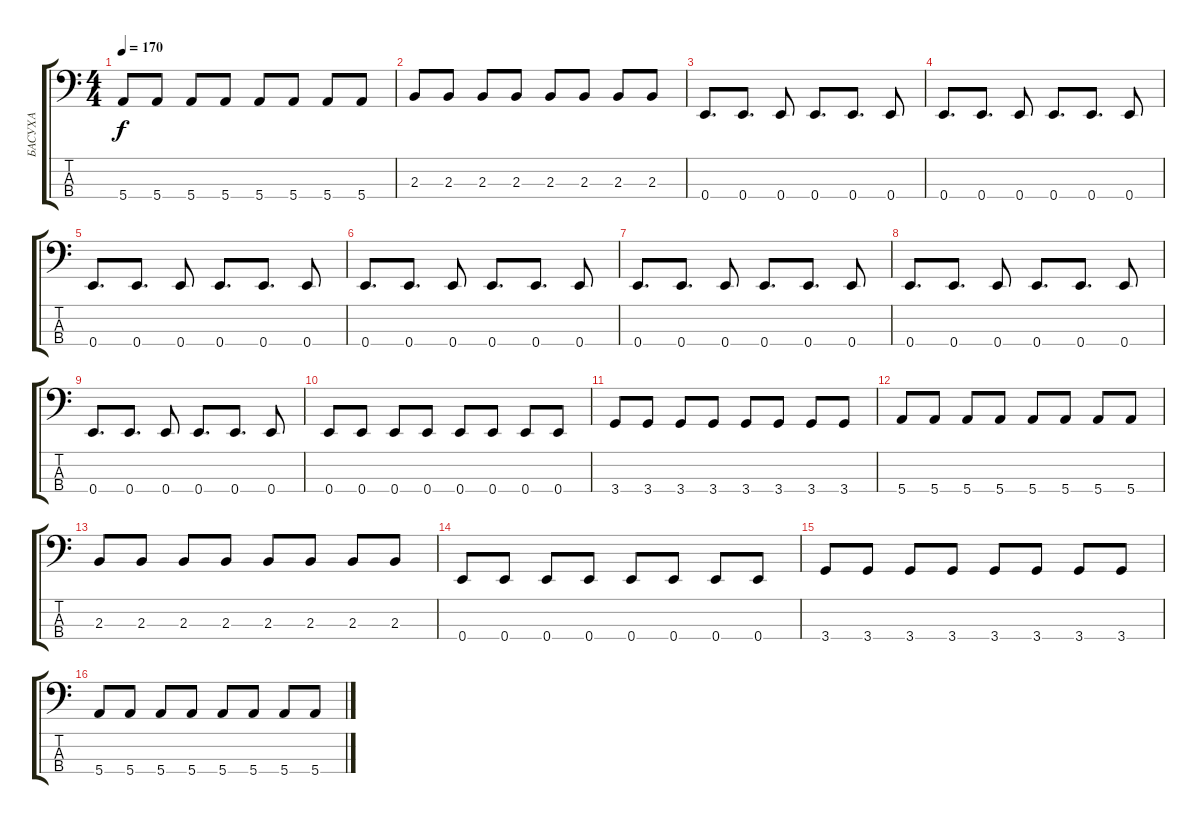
\track ("БАСУХА" "БАСУХА") {instrument electricbassfinger}
\staff {score tabs}
\tuning (G2 D2 A1 E1) {hide}
\ts (4 4)
\tempo 170
\clef f4
\ks c
5.4.8{dy f} 5.4.8 5.4.8 5.4.8 5.4.8 5.4.8 5.4.8 5.4.8 |
2.3.8 2.3.8 2.3.8 2.3.8 2.3.8 2.3.8 2.3.8 2.3.8 |
0.4.8{d} 0.4.8{d} 0.4.8 0.4.8{d} 0.4.8{d} 0.4.8 |
0.4.8{d} 0.4.8{d} 0.4.8 0.4.8{d} 0.4.8{d} 0.4.8 |
0.4.8{d} 0.4.8{d} 0.4.8 0.4.8{d} 0.4.8{d} 0.4.8 |
0.4.8{d} 0.4.8{d} 0.4.8 0.4.8{d} 0.4.8{d} 0.4.8 |
0.4.8{d} 0.4.8{d} 0.4.8 0.4.8{d} 0.4.8{d} 0.4.8 |
0.4.8{d} 0.4.8{d} 0.4.8 0.4.8{d} 0.4.8{d} 0.4.8 |
0.4.8{d} 0.4.8{d} 0.4.8 0.4.8{d} 0.4.8{d} 0.4.8 |
0.4.8 0.4.8 0.4.8 0.4.8 0.4.8 0.4.8 0.4.8 0.4.8 |
3.4.8 3.4.8 3.4.8 3.4.8 3.4.8 3.4.8 3.4.8 3.4.8 |
5.4.8 5.4.8 5.4.8 5.4.8 5.4.8 5.4.8 5.4.8 5.4.8 |
2.3.8 2.3.8 2.3.8 2.3.8 2.3.8 2.3.8 2.3.8 2.3.8 |
0.4.8 0.4.8 0.4.8 0.4.8 0.4.8 0.4.8 0.4.8 0.4.8 |
3.4.8 3.4.8 3.4.8 3.4.8 3.4.8 3.4.8 3.4.8 3.4.8 |
5.4.8 5.4.8 5.4.8 5.4.8 5.4.8 5.4.8 5.4.8 5.4.8
